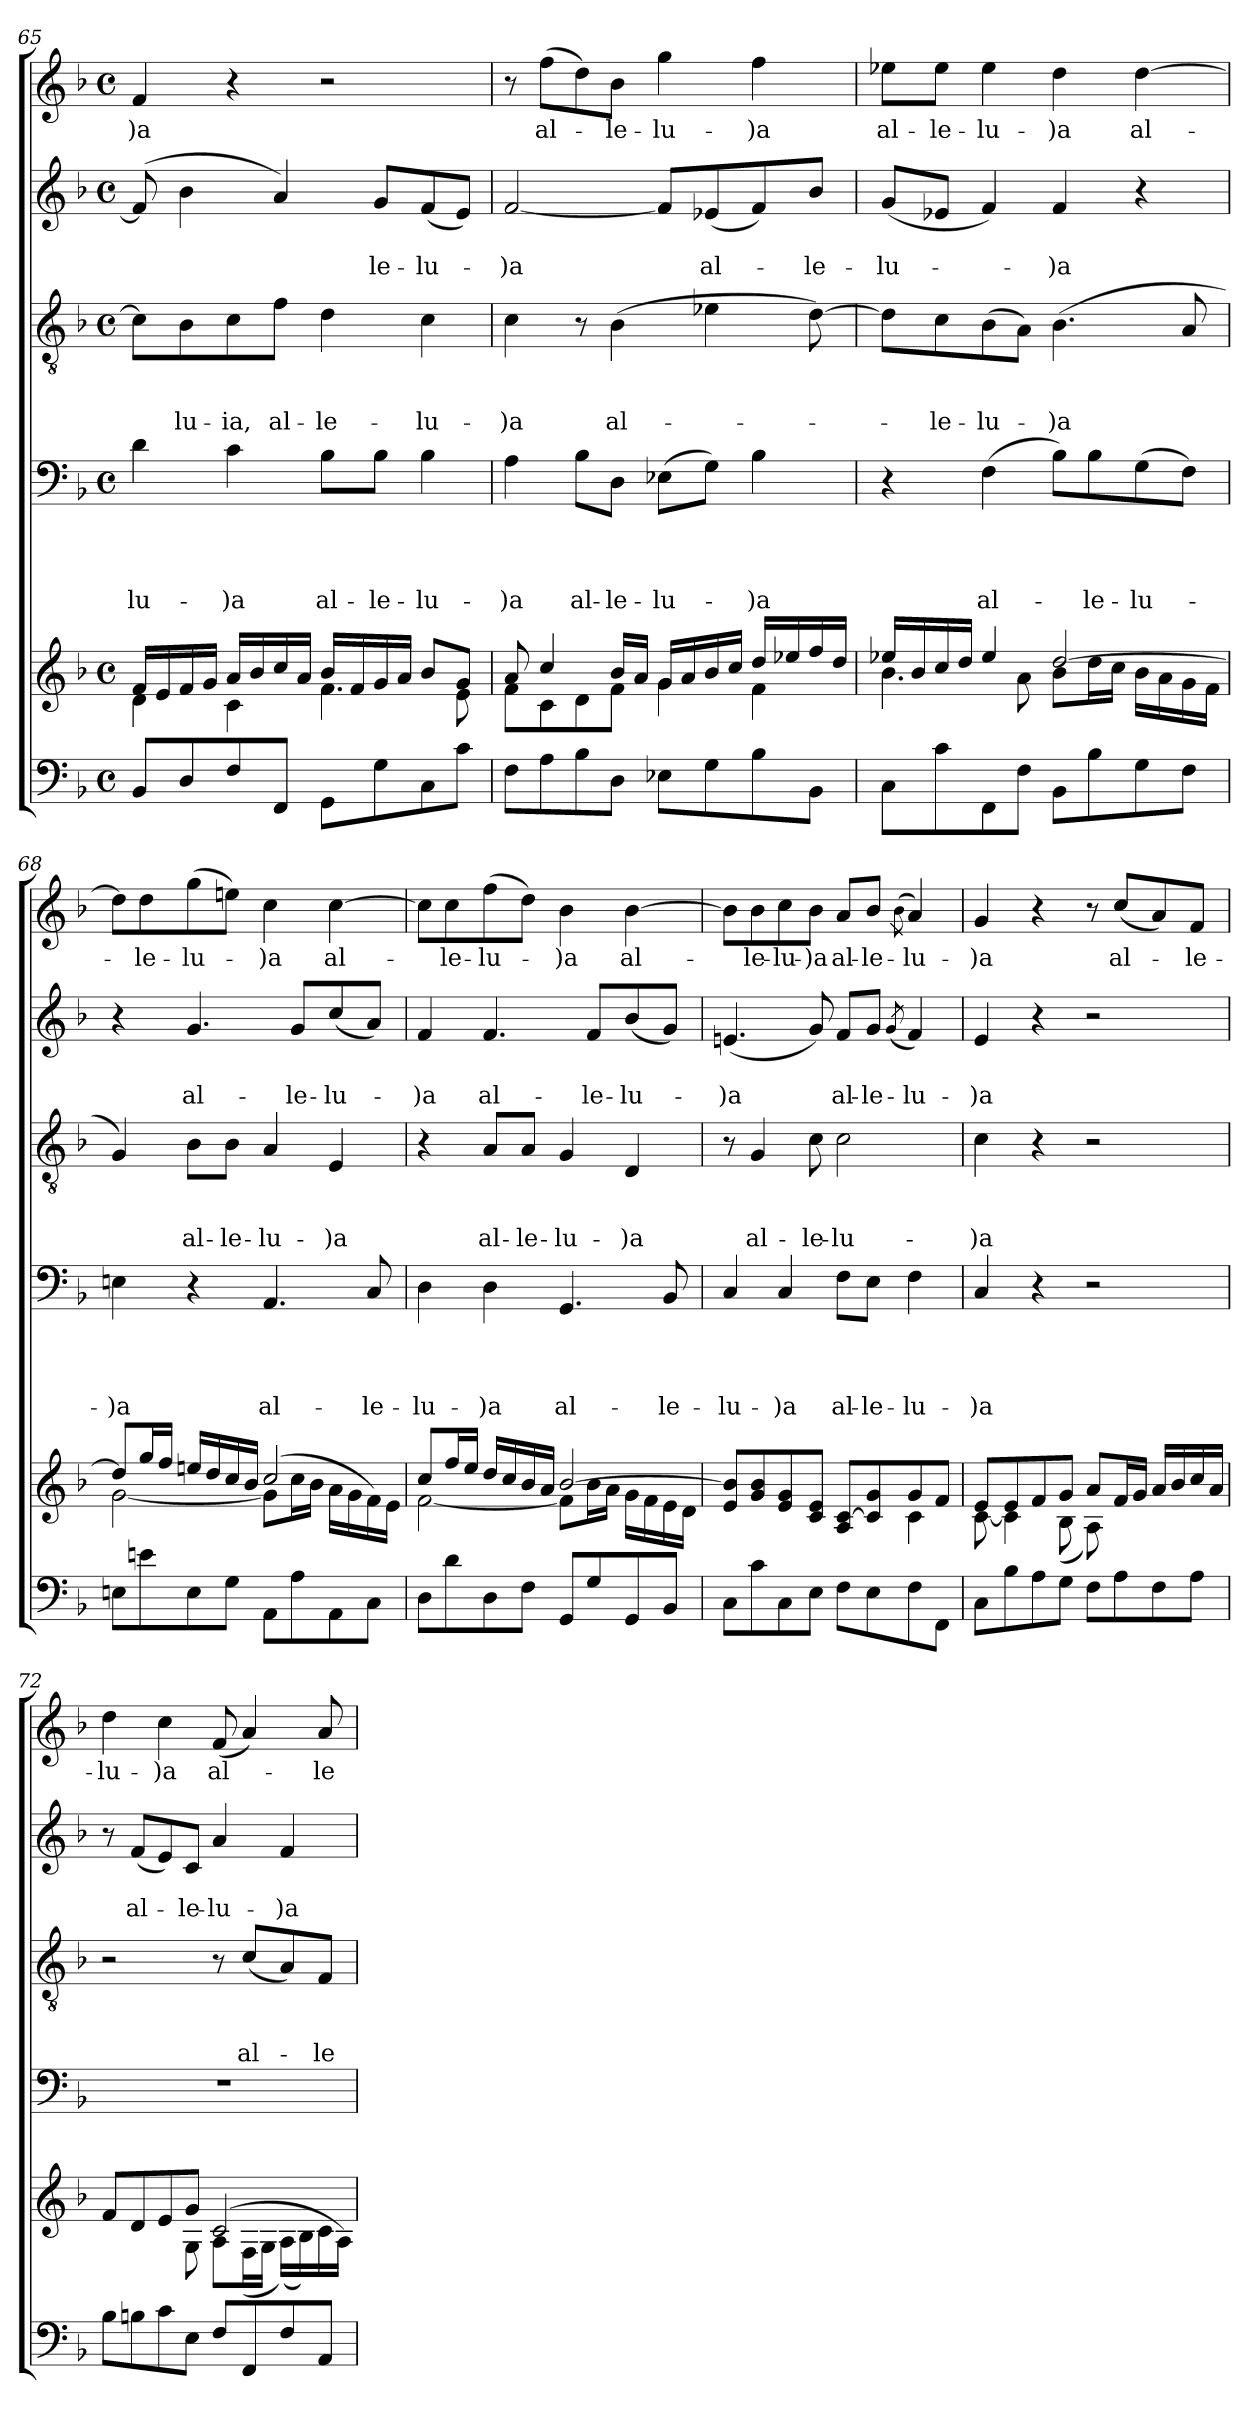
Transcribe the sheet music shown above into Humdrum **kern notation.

**kern	**kern	**kern	**text	**text	**text	**text	**kern	**text	**text	**text	**kern	**text	**text	**kern	**text
*part6	*part5	*part4	*part4	*part4	*part4	*part4	*part3	*part3	*part3	*part3	*part2	*part2	*part2	*part1	*part1
*staff6	*staff5	*staff4	*staff4	*staff4	*staff4	*staff4	*staff3	*staff3	*staff3	*staff3	*staff2	*staff2	*staff2	*staff1	*staff1
!!LO:LB:g=z
*clefF4	*clefG2	*clefF4	*	*	*	*	*clefGv2	*	*	*	*clefG2	*	*	*clefG2	*
*k[b-]	*k[b-]	*k[b-]	*	*	*	*	*k[b-]	*	*	*	*k[b-]	*	*	*k[b-]	*
*F:	*F:	*F:	*	*	*	*	*F:	*	*	*	*F:	*	*	*F:	*
*M4/4	*M4/4	*M4/4	*	*	*	*	*M4/4	*	*	*	*M4/4	*	*	*M4/4	*
*met(c)	*met(c)	*met(c)	*	*	*	*	*met(c)	*	*	*	*met(c)	*	*	*met(c)	*
=65	=65	=65	=65	=65	=65	=65	=65	=65	=65	=65	=65	=65	=65	=65	=65
*	*^	*	*	*	*	*	*	*	*	*	*	*	*	*	*
!	!	!	!	!	!	!	!LO:LY:b	!	!	!	!	!	!	!	!	!LO:LY:b
8BB-/L	16f/LL	4d\	4d\	.	.	.	-lu-	8c\L]	.	.	.	(8f/]	.	.	4f/	-)a
.	16e/	.	.	.	.	.	.	.	.	.	.	.	.	.	.	.
!	!	!	!	!	!	!	!	!	!	!	!LO:LY:b	!	!	!	!	!
8D/	16f/	.	.	.	.	.	.	8B-\	.	.	-lu-	4b-\	.	.	.	.
.	16g/JJ	.	.	.	.	.	.	.	.	.	.	.	.	.	.	.
!	!	!	!	!	!	!	!LO:LY:b	!	!	!	!LO:LY:b	!	!	!	!	!
8F/	16a/LL	4c\	4c\	.	.	.	-)a	8c\	.	.	-ia,	.	.	.	4r	.
.	16b-/	.	.	.	.	.	.	.	.	.	.	.	.	.	.	.
!	!	!	!	!	!	!	!	!	!	!	!LO:LY:b	!	!	!	!	!
8FF/J	16cc/	.	.	.	.	.	.	8f\J	.	.	al-	4a/)	.	.	.	.
.	16a/JJ	.	.	.	.	.	.	.	.	.	.	.	.	.	.	.
!	!	!	!	!	!	!	!LO:LY:b	!	!	!	!LO:LY:b	!	!	!	!	!
8GG\L	16b-/LL	4.f\	8B-\L	.	.	.	al-	4d\	.	.	-le-	.	.	.	2r	.
.	16f/	.	.	.	.	.	.	.	.	.	.	.	.	.	.	.
!	!	!	!	!	!	!	!LO:LY:b	!	!	!	!	!	!	!LO:LY:b	!	!
8G\	16g/	.	8B-\J	.	.	.	-le-	.	.	.	.	8g/L	.	-le-	.	.
.	16a/JJ	.	.	.	.	.	.	.	.	.	.	.	.	.	.	.
!	!	!	!	!	!	!	!LO:LY:b	!	!	!	!LO:LY:b	!	!	!LO:LY:b	!	!
8C\	8b-/L	.	4B-\	.	.	.	-lu-	4c\	.	.	-lu-	(<8f/	.	-lu-	.	.
8c\J	8g/J	8e\	.	.	.	.	.	.	.	.	.	8e/J)	.	.	.	.
=66	=66	=66	=66	=66	=66	=66	=66	=66	=66	=66	=66	=66	=66	=66	=66	=66
!	!	!	!	!	!	!	!LO:LY:b	!	!	!	!LO:LY:b	!	!	!LO:LY:b	!	!
8F\L	8a/	8f\L	4A\	.	.	.	-)a	4c\	.	.	-)a	[<2f/	.	-)a	8r	.
!	!	!	!	!	!	!	!	!	!	!	!	!	!	!	!	!LO:LY:b
8A\	4cc/	8c\	.	.	.	.	.	.	.	.	.	.	.	.	(>8ff\L	al-
!	!	!	!	!	!	!	!LO:LY:b	!	!	!	!	!	!	!	!	!
8B-\	.	8d\	8B-\L	.	.	.	al-	8r	.	.	.	.	.	.	8dd\)	.
!	!	!	!	!	!	!	!LO:LY:b	!	!	!	!LO:LY:b	!	!	!	!	!LO:LY:b
8D\J	16b-/LL	8f\J	8D\J	.	.	.	-le-	(>4B-\	.	.	al-	.	.	.	8b-\J	-le-
.	16a/JJ	.	.	.	.	.	.	.	.	.	.	.	.	.	.	.
!	!	!	!	!	!	!	!LO:LY:b	!	!	!	!	!	!	!	!	!LO:LY:b
8E-X\L	16g/LL	4g\	(>8E-X\L	.	.	.	-lu-	.	.	.	.	8f/L]	.	.	4gg\	-lu-
.	16a/	.	.	.	.	.	.	.	.	.	.	.	.	.	.	.
!	!	!	!	!	!	!	!	!	!	!	!	!	!	!LO:LY:b	!	!
8G\	16b-/	.	8G\J)	.	.	.	.	4e-X\	.	.	.	(<8e-X/	.	al-	.	.
.	16cc/JJ	.	.	.	.	.	.	.	.	.	.	.	.	.	.	.
!	!	!	!	!	!	!	!LO:LY:b	!	!	!	!	!	!	!	!	!LO:LY:b
8B-\	16dd/LL	4f\	4B-\	.	.	.	-)a	.	.	.	.	8f/)	.	.	4ff\	-)a
.	16ee-X/	.	.	.	.	.	.	.	.	.	.	.	.	.	.	.
!	!	!	!	!	!	!	!	!	!	!	!	!	!	!LO:LY:b	!	!
8BB-\J	16ff/	.	.	.	.	.	.	[>8d\)	.	.	.	8b-/J	.	-le-	.	.
.	16dd/JJ	.	.	.	.	.	.	.	.	.	.	.	.	.	.	.
=67	=67	=67	=67	=67	=67	=67	=67	=67	=67	=67	=67	=67	=67	=67	=67	=67
!	!	!	!	!	!	!	!	!	!	!	!	!	!	!LO:LY:b	!	!LO:LY:b
8C\L	16ee-X/LL	4.b-\	4r	.	.	.	.	8d\L]	.	.	.	(<8g/L	.	-lu-	8ee-X\L	al-
.	16b-/	.	.	.	.	.	.	.	.	.	.	.	.	.	.	.
!	!	!	!	!	!	!	!	!	!	!	!LO:LY:b	!	!	!	!	!LO:LY:b
8c\	16cc/	.	.	.	.	.	.	8c\	.	.	-le-	8e-X/J	.	.	8ee-\J	-le-
.	16dd/JJ	.	.	.	.	.	.	.	.	.	.	.	.	.	.	.
!	!	!	!	!	!	!	!LO:LY:b	!	!	!	!LO:LY:b	!	!	!	!	!LO:LY:b
8FF\	4ee-/	.	(>4F\	.	.	.	al-	(>8B-\	.	.	-lu-	4f/)	.	.	4ee-\	-lu-
8F\J	.	8a\	.	.	.	.	.	8A\J)	.	.	.	.	.	.	.	.
!	!	!	!	!	!	!	!	!	!	!	!LO:LY:b	!	!	!LO:LY:b	!	!LO:LY:b
8BB-\L	[>2dd/	8b-\L	8B-\L)	.	.	.	.	(>4.B-\	.	.	-)a	4f/	.	-)a	4dd\	-)a
!	!	!	!	!	!	!	!LO:LY:b	!	!	!	!	!	!	!	!	!
8B-\	.	16dd\L	8B-\	.	.	.	-le-	.	.	.	.	.	.	.	.	.
.	.	16cc\JJ	.	.	.	.	.	.	.	.	.	.	.	.	.	.
!	!	!	!	!	!	!	!LO:LY:b	!	!	!	!	!	!	!	!	!LO:LY:b
8G\	.	16b-\LL	(>8G\	.	.	.	-lu-	.	.	.	.	4r	.	.	[>4dd\	al-
.	.	16a\	.	.	.	.	.	.	.	.	.	.	.	.	.	.
8F\J	.	16g\	8F\J)	.	.	.	.	8A/	.	.	.	.	.	.	.	.
.	.	16f\JJ	.	.	.	.	.	.	.	.	.	.	.	.	.	.
=68	=68	=68	=68	=68	=68	=68	=68	=68	=68	=68	=68	=68	=68	=68	=68	=68
!	!	!	!	!	!	!	!LO:LY:b	!	!	!	!	!	!	!	!	!
8En\L	8dd/L]	[<2g\	4En\	.	.	.	-)a	4G/)	.	.	.	4r	.	.	8dd\L]	.
!	!	!	!	!	!	!	!	!	!	!	!	!	!	!	!	!LO:LY:b
8en\	16gg/L	.	.	.	.	.	.	.	.	.	.	.	.	.	8dd\	-le-
.	16ff/JJ	.	.	.	.	.	.	.	.	.	.	.	.	.	.	.
!	!	!	!	!	!	!	!	!	!	!	!LO:LY:b	!	!	!LO:LY:b	!	!LO:LY:b
8E\	16een/LL	.	4r	.	.	.	.	8B-\L	.	.	al-	4.g/	.	al-	(>8gg\	-lu-
.	16dd/	.	.	.	.	.	.	.	.	.	.	.	.	.	.	.
!	!	!	!	!	!	!	!	!	!	!	!LO:LY:b	!	!	!	!	!
8G\J	16cc/	.	.	.	.	.	.	8B-\J	.	.	-le-	.	.	.	8een\J)	.
.	16b-/JJ	.	.	.	.	.	.	.	.	.	.	.	.	.	.	.
!	!	!	!	!	!	!	!LO:LY:b	!	!	!	!LO:LY:b	!	!	!	!	!LO:LY:b
8AA\L	(2cc/	8g\L]	4.AA/	.	.	.	al-	4A/	.	.	-lu-	.	.	.	4cc\	-)a
!	!	!	!	!	!	!	!	!	!	!	!	!	!	!LO:LY:b	!	!
8A\	.	16cc\L	.	.	.	.	.	.	.	.	.	8g/L	.	-le-	.	.
.	.	16b-\JJ	.	.	.	.	.	.	.	.	.	.	.	.	.	.
!	!	!	!	!	!	!	!	!	!	!	!LO:LY:b	!	!	!LO:LY:b	!	!LO:LY:b
8AA\	.	16a\LL	.	.	.	.	.	4E/	.	.	-)a	(<8cc/	.	-lu-	[>4cc\	al-
.	.	16g\	.	.	.	.	.	.	.	.	.	.	.	.	.	.
!	!	!	!	!	!	!	!LO:LY:b	!	!	!	!	!	!	!	!	!
8C\J	.	16f\)	8C/	.	.	.	-le-	.	.	.	.	8a/J)	.	.	.	.
.	.	16e\JJ	.	.	.	.	.	.	.	.	.	.	.	.	.	.
!!LO:PB:g=z
=69	=69	=69	=69	=69	=69	=69	=69	=69	=69	=69	=69	=69	=69	=69	=69	=69
!	!	!	!	!	!	!	!LO:LY:b	!	!	!	!	!	!	!LO:LY:b	!	!
8D\L	8cc/L	[<2f\	4D\	.	.	.	-lu-	4r	.	.	.	4f/	.	-)a	8cc\L]	.
!	!	!	!	!	!	!	!	!	!	!	!	!	!	!	!	!LO:LY:b
8d\	16ff/L	.	.	.	.	.	.	.	.	.	.	.	.	.	8cc\	-le-
.	16ee/JJ	.	.	.	.	.	.	.	.	.	.	.	.	.	.	.
!	!	!	!	!	!	!	!LO:LY:b	!	!	!	!LO:LY:b	!	!	!LO:LY:b	!	!LO:LY:b
8D\	16dd/LL	.	4D\	.	.	.	-)a	8A/L	.	.	al-	4.f/	.	al-	(>8ff\	-lu-
.	16cc/	.	.	.	.	.	.	.	.	.	.	.	.	.	.	.
!	!	!	!	!	!	!	!	!	!	!	!LO:LY:b	!	!	!	!	!
8F\J	16b-/	.	.	.	.	.	.	8A/J	.	.	-le-	.	.	.	8dd\J)	.
.	16a/JJ	.	.	.	.	.	.	.	.	.	.	.	.	.	.	.
!	!	!	!	!	!	!	!LO:LY:b	!	!	!	!LO:LY:b	!	!	!	!	!LO:LY:b
8GG/L	[>2b-/	8f\L]	4.GG/	.	.	.	al-	4G/	.	.	-lu-	.	.	.	4b-\	-)a
!	!	!	!	!	!	!	!	!	!	!	!	!	!	!LO:LY:b	!	!
8G/	.	16b-\L	.	.	.	.	.	.	.	.	.	8f/L	.	-le-	.	.
.	.	16a\JJ	.	.	.	.	.	.	.	.	.	.	.	.	.	.
!	!	!	!	!	!	!	!	!	!	!	!LO:LY:b	!	!	!LO:LY:b	!	!LO:LY:b
8GG/	.	16g\LL	.	.	.	.	.	4D/	.	.	-)a	(<8b-/	.	-lu-	[>4b-\	al-
.	.	16f\	.	.	.	.	.	.	.	.	.	.	.	.	.	.
!	!	!	!	!	!	!	!LO:LY:b	!	!	!	!	!	!	!	!	!
8BB-/J	.	16e\	8BB-/	.	.	.	-le-	.	.	.	.	8g/J)	.	.	.	.
.	.	16d\JJ	.	.	.	.	.	.	.	.	.	.	.	.	.	.
=70	=70	=70	=70	=70	=70	=70	=70	=70	=70	=70	=70	=70	=70	=70	=70	=70
!	!	!	!	!	!	!	!LO:LY:b	!	!	!	!	!	!	!LO:LY:b	!	!
8C\L	8e/ 8b-/]L	2.ryy	4C/	.	.	.	-lu-	8r	.	.	.	(<4.en/	.	-)a	8b-\L]	.
!	!	!	!	!	!	!	!	!	!	!	!LO:LY:b	!	!	!	!	!LO:LY:b
8c\	8g/ 8b-/	.	.	.	.	.	.	4G/	.	.	al-	.	.	.	8b-\	-le-
!	!	!	!	!	!	!	!LO:LY:b	!	!	!	!	!	!	!	!	!LO:LY:b
8C\	8e/ 8g/	.	4C/	.	.	.	-)a	.	.	.	.	.	.	.	8cc\	-lu-
!	!	!	!	!	!	!	!	!	!	!	!LO:LY:b	!	!	!	!	!LO:LY:b
8E\J	8c/ 8e/J	.	.	.	.	.	.	8c\	.	.	-le-	8g/)	.	.	8b-\J	-)a
!	!	!	!	!	!	!	!LO:LY:b	!	!	!	!LO:LY:b	!	!	!LO:LY:b	!	!LO:LY:b
8F\L	8A/ [<8c/L	.	8F\L	.	.	.	al-	2c\	.	.	-lu-	8f/L	.	al-	8a/L	al-
!	!	!	!	!	!	!	!LO:LY:b	!	!	!	!	!	!	!LO:LY:b	!	!LO:LY:b
8E\	8c/] 8g/	.	8E\J	.	.	.	-le-	.	.	.	.	8g/J	.	-le-	8b-/J	-le-
.	.	.	.	.	.	.	.	.	.	.	.	(<8qg/	.	.	(>8qb-\	.
!	!	!	!	!	!	!	!LO:LY:b	!	!	!	!	!	!	!LO:LY:b	!	!LO:LY:b
8F\	8g/	4c\	4F\	.	.	.	-lu-	.	.	.	.	4f/)	.	-lu-	4a/)	-lu-
8FF\J	8f/J	.	.	.	.	.	.	.	.	.	.	.	.	.	.	.
=71	=71	=71	=71	=71	=71	=71	=71	=71	=71	=71	=71	=71	=71	=71	=71	=71
!	!	!	!	!	!	!	!LO:LY:b	!	!	!	!LO:LY:b	!	!	!LO:LY:b	!	!LO:LY:b
8C\L	8e/L	[<8c\	4C/	.	.	.	-)a	4c\	.	.	-)a	4e/	.	-)a	4g/	-)a
8B-\	8e/	4c\]	.	.	.	.	.	.	.	.	.	.	.	.	.	.
8A\	8f/	.	4r	.	.	.	.	4r	.	.	.	4r	.	.	4r	.
8G\J	8g/J	(>8B-\	.	.	.	.	.	.	.	.	.	.	.	.	.	.
8F\L	8a/L	8A\)	2r	.	.	.	.	2r	.	.	.	2r	.	.	8r	.
!	!	!	!	!	!	!	!	!	!	!	!	!	!	!	!	!LO:LY:b
8A\	16f/L	4.ryy	.	.	.	.	.	.	.	.	.	.	.	.	(<8cc/L	al-
.	16g/JJ	.	.	.	.	.	.	.	.	.	.	.	.	.	.	.
8F\	16a/LL	.	.	.	.	.	.	.	.	.	.	.	.	.	8a/)	.
.	16b-/	.	.	.	.	.	.	.	.	.	.	.	.	.	.	.
!	!	!	!	!	!	!	!	!	!	!	!	!	!	!	!	!LO:LY:b
8A\J	16cc/	.	.	.	.	.	.	.	.	.	.	.	.	.	8f/J	-le-
.	16a/JJ	.	.	.	.	.	.	.	.	.	.	.	.	.	.	.
=72	=72	=72	=72	=72	=72	=72	=72	=72	=72	=72	=72	=72	=72	=72	=72	=72
!	!	!	!	!	!	!	!	!	!	!	!	!	!	!	!	!LO:LY:b
8B-\L	8f/L	4.ryy	1r	.	.	.	.	2r	.	.	.	8r	.	.	4dd\	-lu-
!	!	!	!	!	!	!	!	!	!	!	!	!	!	!LO:LY:b	!	!
8Bn\	8d/	.	.	.	.	.	.	.	.	.	.	(<8f/L	.	al-	.	.
!	!	!	!	!	!	!	!	!	!	!	!	!	!	!	!	!LO:LY:b
8c\	8e/	.	.	.	.	.	.	.	.	.	.	8e/)	.	.	4cc\	-)a
!	!	!	!	!	!	!	!	!	!	!	!	!	!	!LO:LY:b	!	!
8E\J	8g/J	8G\	.	.	.	.	.	.	.	.	.	8c/J	.	-le-	.	.
!	!	!	!	!	!	!	!	!	!	!	!	!	!	!LO:LY:b	!	!LO:LY:b
8F/L	(<2c/	8A\L	.	.	.	.	.	8r	.	.	.	4a/	.	-lu-	(<8f/	al-
!	!	!	!	!	!	!	!	!	!	!	!LO:LY:b	!	!	!	!	!
8FF/	.	(>16F\L	.	.	.	.	.	(<8c/L	.	.	al-	.	.	.	4a/)	.
.	.	16G\JJ	.	.	.	.	.	.	.	.	.	.	.	.	.	.
!	!	!	!	!	!	!	!	!	!	!	!	!	!	!LO:LY:b	!	!
8F/	.	(>16A\LL)	.	.	.	.	.	8A/)	.	.	.	4f/	.	-)a	.	.
.	.	16B-\)	.	.	.	.	.	.	.	.	.	.	.	.	.	.
!	!	!	!	!	!	!	!	!	!	!	!LO:LY:b	!	!	!	!	!LO:LY:b
8AA/J	.	16c\	.	.	.	.	.	8F/J	.	.	-le-	.	.	.	8a/	-le-
.	.	16A\JJ)	.	.	.	.	.	.	.	.	.	.	.	.	.	.
*	*v	*v	*	*	*	*	*	*	*	*	*	*	*	*	*	*
=	=	=	=	=	=	=	=	=	=	=	=	=	=	=	=
*-	*-	*-	*-	*-	*-	*-	*-	*-	*-	*-	*-	*-	*-	*-	*-
